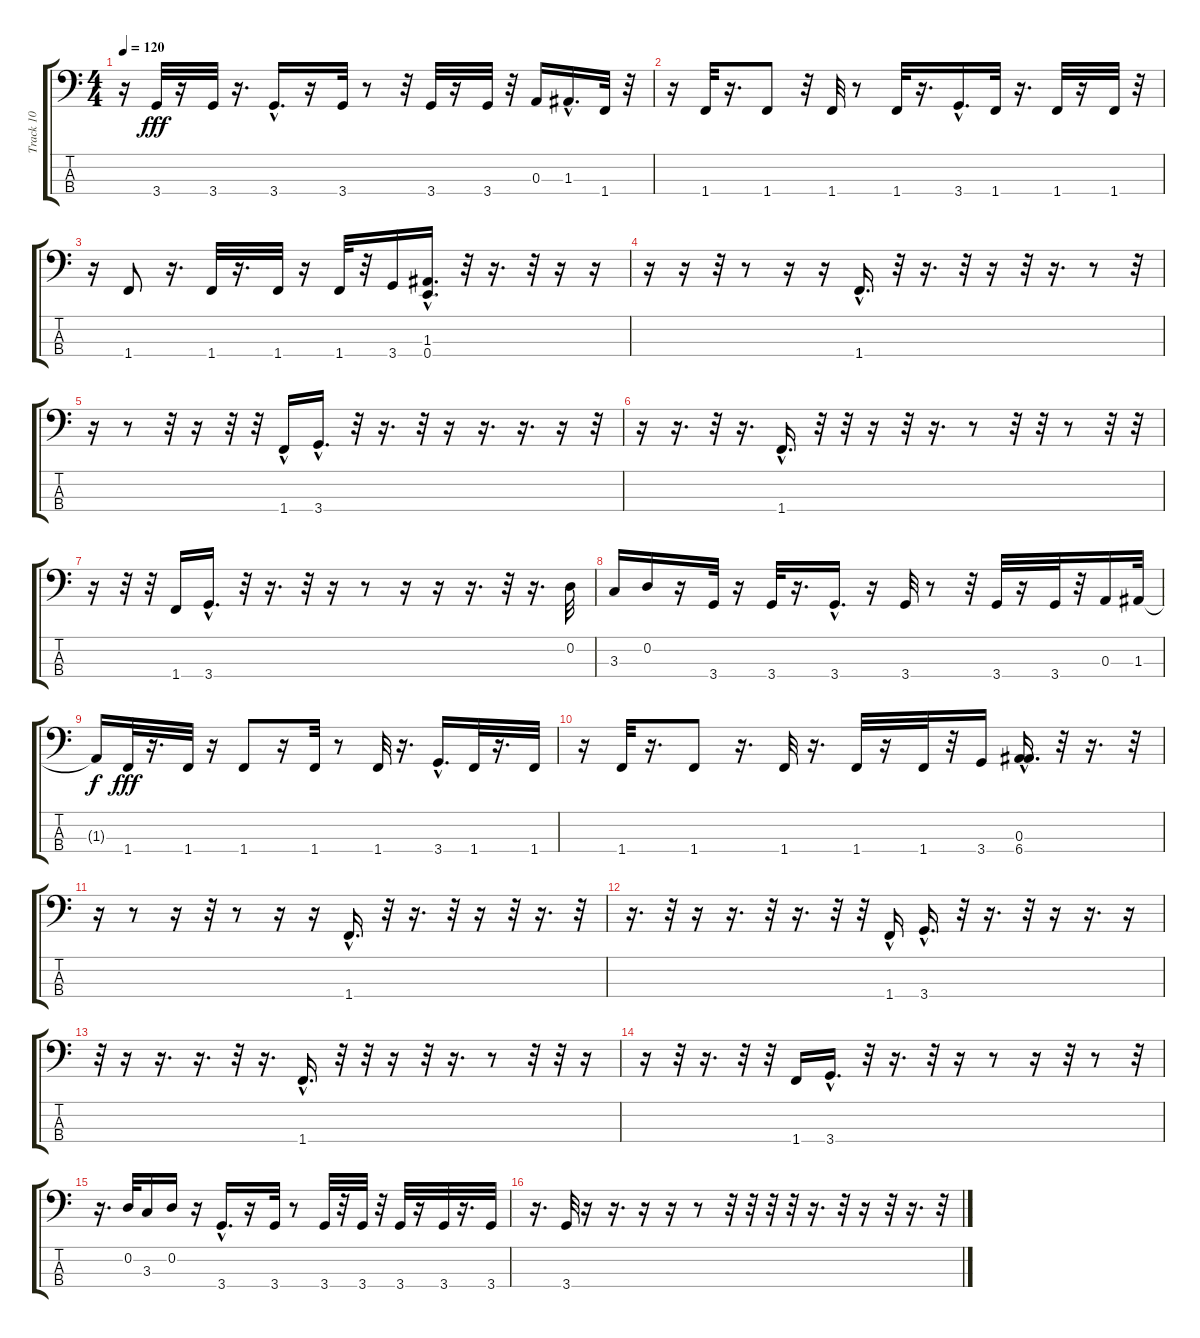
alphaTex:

\track ("Track 10" "Track 10") {instrument synthbass1}
\staff {score tabs}
\tuning (G2 D2 A1 E1) {hide}
\ts (4 4)
\tempo 120
\clef f4
\ks c
r.16{dy fff} 3.4.32 r.16 3.4.32 r.16{d} 3.4{hac}.16{d} r.16 3.4.32 r.8 r.32 3.4.32 r.16 3.4.32 r.32 0.3.16 1.3{hac}.16{d} 1.4.32 r.32 |
r.16 1.4.32 r.16{d} 1.4.8 r.32 1.4.32 r.8 1.4.32 r.16{d} 3.4{hac}.16{d} 1.4.32 r.16{d} 1.4.32 r.16 1.4.32 r.32 |
r.16 1.4.8 r.16{d} 1.4.32 r.16{d} 1.4.32 r.16 1.4.32 r.32 3.4.16 (1.3 0.4{hac}).16{d} r.32 r.16{d} r.32 r.16 r.16 |
r.16 r.16 r.32 r.8 r.16 r.16 1.4{hac}.16{d} r.32 r.16{d} r.32 r.16 r.32 r.16{d} r.8 r.32 |
r.16 r.8 r.32 r.16 r.32 r.32 1.4{hac}.16 3.4{hac}.16{d} r.32 r.16{d} r.32 r.16 r.16{d} r.16{d} r.16 r.32 |
r.16 r.16{d} r.32 r.16{d} 1.4{hac}.16{d} r.32 r.32 r.16 r.32 r.16{d} r.8 r.32 r.32 r.8 r.32 r.32 |
r.16 r.32 r.32 1.4.16 3.4{hac}.16{d} r.32 r.16{d} r.32 r.16 r.8 r.16 r.16 r.16{d} r.32 r.16{d} 0.2.32 |
3.3.16 0.2.16 r.16 3.4.32 r.16 3.4.32 r.16{d} 3.4{hac}.16{d} r.16 3.4.32 r.8 r.32 3.4.32 r.16 3.4.32 r.32 0.3.16 1.3.32 |
1.3{t}.16{dy f} 1.4.32{dy fff} r.16{d} 1.4.32 r.16 1.4.8 r.16 1.4.32 r.8 1.4.32 r.16{d} 3.4{hac}.16{d} 1.4.32 r.16{d} 1.4.32 |
r.16 1.4.32 r.16{d} 1.4.8 r.16{d} 1.4.32 r.16{d} 1.4.32 r.16 1.4.32 r.32 3.4.16 (0.3{hac} 6.4).16{d} r.32 r.16{d} r.32 |
r.16 r.8 r.16 r.32 r.8 r.16 r.16 1.4{hac}.16{d} r.32 r.16{d} r.32 r.16 r.32 r.16{d} r.32 |
r.16{d} r.32 r.16 r.16{d} r.32 r.16{d} r.32 r.32 1.4{hac}.16 3.4{hac}.16{d} r.32 r.16{d} r.32 r.16 r.16{d} r.16 |
r.32 r.16 r.16{d} r.16{d} r.32 r.16{d} 1.4{hac}.16{d} r.32 r.32 r.16 r.32 r.16{d} r.8 r.32 r.32 r.16 |
r.16 r.32 r.16{d} r.32 r.32 1.4.16 3.4{hac}.16{d} r.32 r.16{d} r.32 r.16 r.8 r.16 r.32 r.8 r.32 |
r.16{d} 0.2.32 3.3.16 0.2.16 r.16 3.4{hac}.16{d} r.16 3.4.32 r.8 3.4.32 r.32 3.4.32 r.32 3.4.32 r.16 3.4.32 r.16{d} 3.4.32 |
r.16{d} 3.4.32 r.16 r.16{d} r.16 r.16 r.8 r.32 r.32 r.32 r.32 r.16{d} r.32 r.16 r.32 r.16{d} r.32
